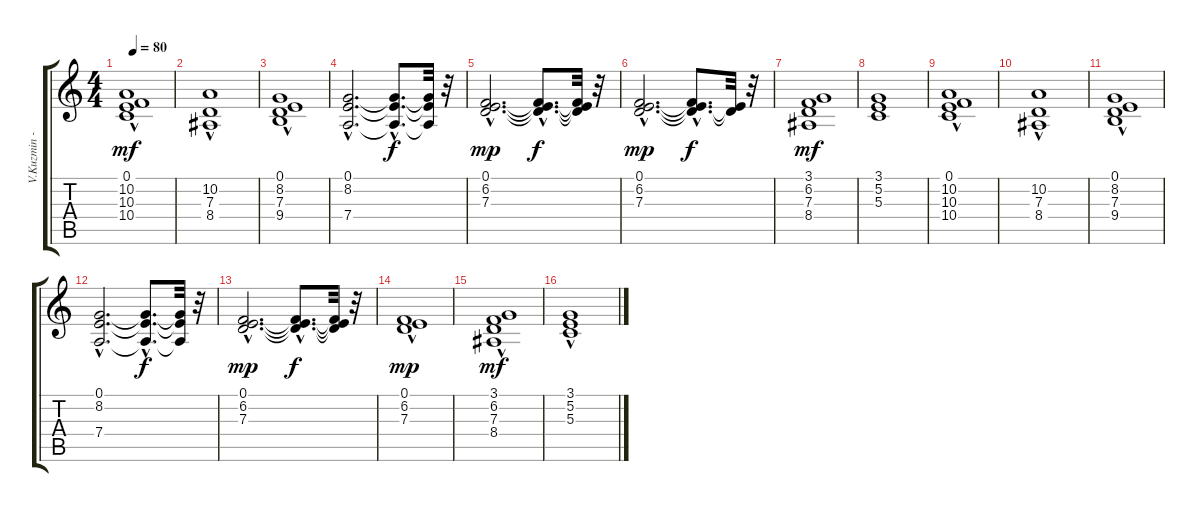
\track ("V.Kuzmin - I'll Never Forget You" "V.Kuzmin -") {instrument synthstrings2}
\staff {score tabs}
\tuning (E4 B3 G3 D3 A2 E2) {hide}
\ts (4 4)
\tempo 80
\clef g2
\ks c
(0.1 10.2{hac} 10.3 10.4).1{dy mf} |
(10.2{hac} 7.3 8.4).1 |
(0.1 8.2 7.3{hac} 9.4).1 |
(0.1{hac} 8.2{hac} 7.4{hac}).2{d} (0.1{hac t} 8.2{hac t} 7.4{hac t}).8{d dy f} (0.1{t} 8.2{t} 7.4{t}).32 r.32 |
(0.1{hac} 6.2{hac} 7.3{hac}).2{d dy mp} (0.1{hac t} 6.2{hac t} 7.3{hac t}).8{d dy f} (0.1{t} 6.2{t} 7.3{t}).32 r.32 |
(0.1{hac} 6.2{hac} 7.3{hac}).2{d dy mp} (0.1{hac t} 6.2{hac t} 7.3{hac t}).8{d dy f} (0.1{t} 7.3{t}).32 r.32 |
(3.1 6.2 7.3 8.4).1{dy mf} |
(3.1 5.2 5.3).1 |
(0.1 10.2{hac} 10.3 10.4).1 |
(10.2{hac} 7.3 8.4).1 |
(0.1 8.2 7.3{hac} 9.4).1 |
(0.1{hac} 8.2{hac} 7.4{hac}).2{d} (0.1{hac t} 8.2{hac t} 7.4{hac t}).8{d dy f} (0.1{t} 8.2{t} 7.4{t}).32 r.32 |
(0.1{hac} 6.2{hac} 7.3{hac}).2{d dy mp} (0.1{hac t} 6.2{hac t} 7.3{hac t}).8{d dy f} (0.1{t} 6.2{t} 7.3{t}).32 r.32 |
(0.1 6.2{hac} 7.3).1{dy mp} |
(3.1 6.2 7.3 8.4{hac}).1{dy mf} |
(3.1 5.2{hac} 5.3{hac}).1
